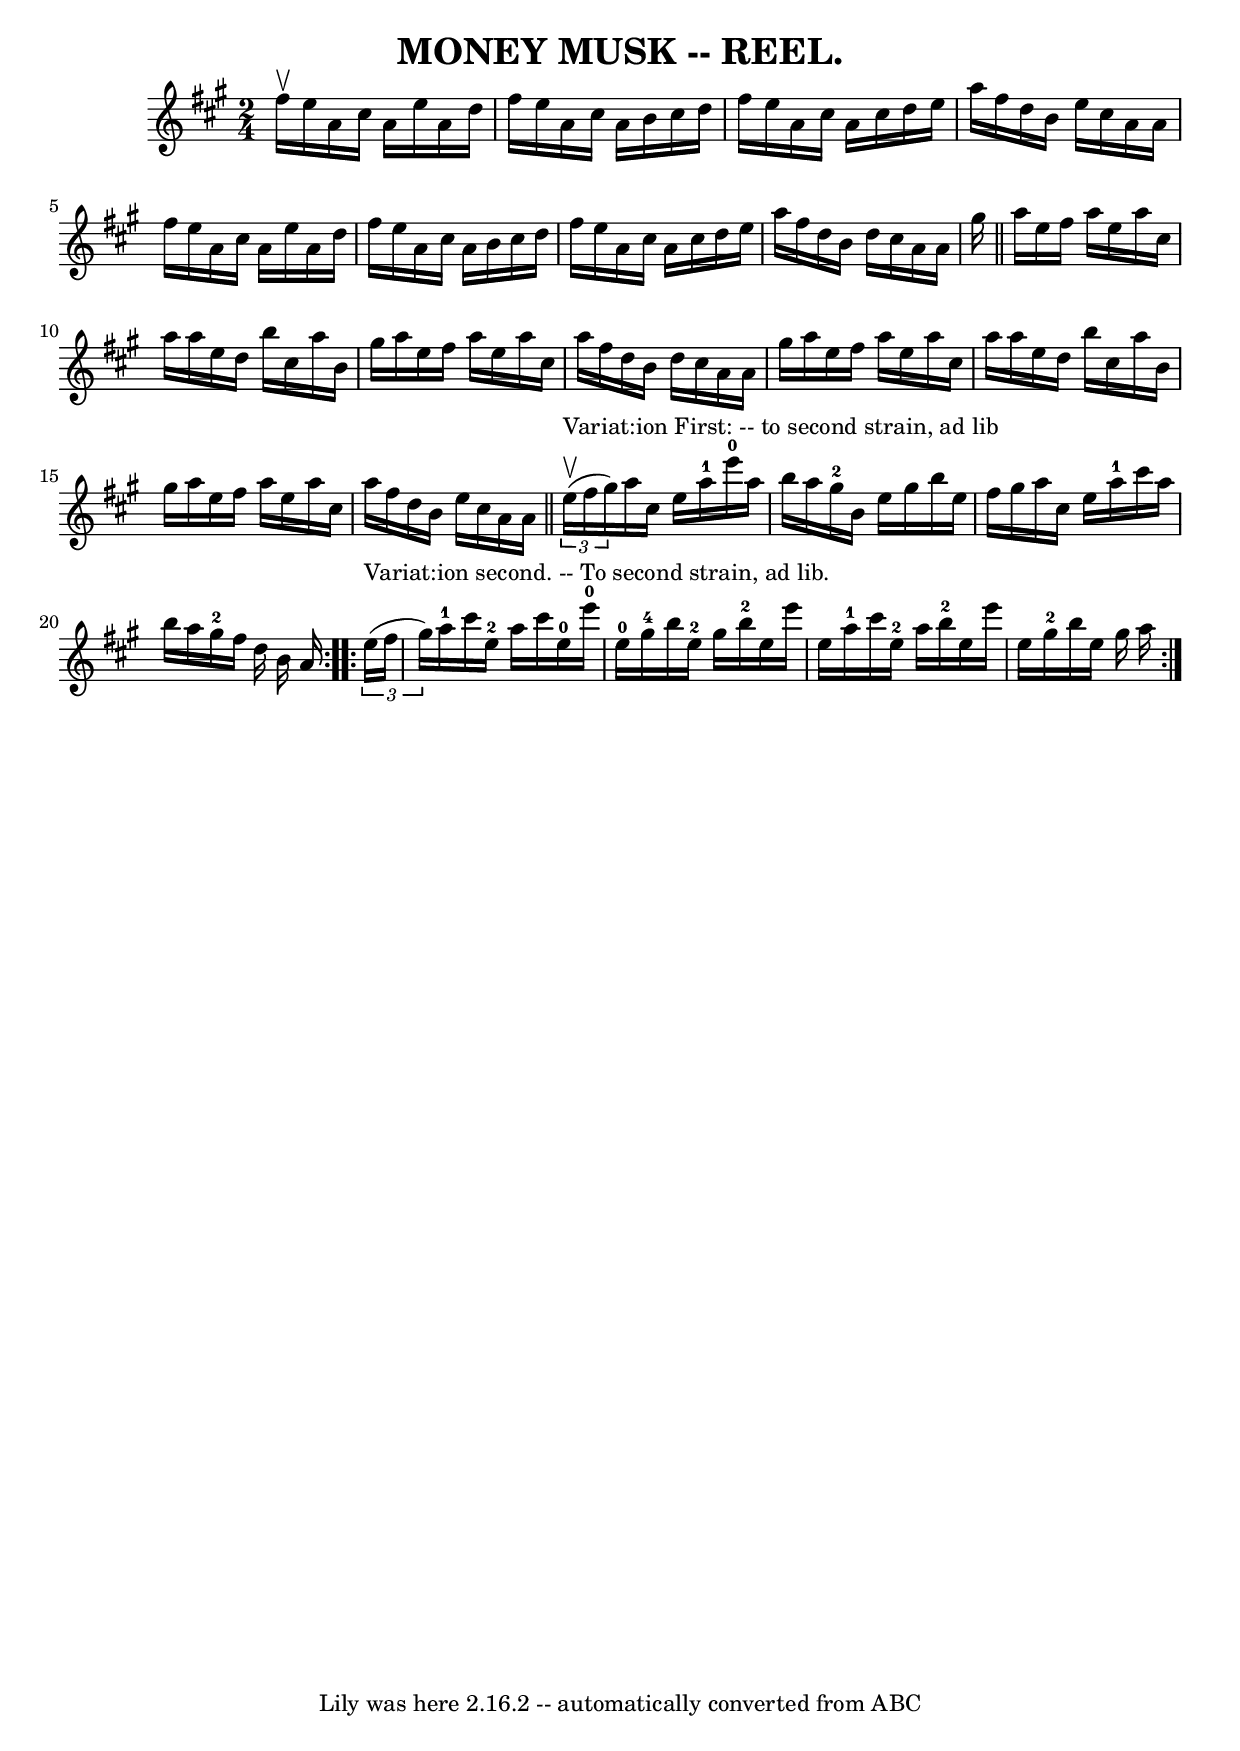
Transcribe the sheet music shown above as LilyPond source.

\version "2.16.2"
\include "Mammoth.ily"
\header {
	crossRefNumber = "6"
	footnotes = ""
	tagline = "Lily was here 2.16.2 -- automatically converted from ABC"
	title = "MONEY MUSK -- REEL."
}
voicedefault =  {


\time 2/4 
\key a \major fis''16^\upbow |
 e''16 a'16 cis''16   
 a'16 e''16 a'16 d''16 fis''16  |
 e''16 a'16 cis''16 
 a'16 b'16 cis''16 d''16 fis''16  |
 e''16 a'16    
cis''16 a'16 cis''16 d''16 e''16 a''16  |
 fis''16    
d''16 b'16 e''16 cis''16 a'16 a'16 fis''16  |
     
e''16 a'16 cis''16 a'16 e''16 a'16 d''16 fis''16  |
 
 e''16 a'16 cis''16 a'16 b'16 cis''16 d''16 fis''16  
|
 e''16 a'16 cis''16 a'16 cis''16 d''16 e''16    
a''16  |
 fis''16 d''16 b'16 d''16 cis''16 a'16 a'16  
 gis''16  \bar "||" a''16 e''16 fis''16 a''16 e''16 a''16   
 cis''16 a''16  |
 a''16 e''16 d''16 b''16 cis''16    
a''16 b'16 gis''16  |
 a''16 e''16 fis''16 a''16    
e''16 a''16 cis''16 a''16  |
 fis''16 d''16 b'16    
d''16 cis''16 a'16 a'16 gis''16  |
 a''16 e''16    
fis''16 a''16 e''16 a''16 cis''16 a''16  |
 a''16    
e''16 d''16 b''16 cis''16 a''16 b'16 gis''16  |
   
a''16 e''16 fis''16 a''16 e''16 a''16 cis''16 a''16  
|
 fis''16 d''16 b'16 e''16 cis''16 a'16 a'16  
\bar "||"     \repeat volta 2 {   \times 2/3 { e''16 
^"Variat:ion First: -- to second strain, ad lib"^\upbow(fis''16 gis''16  
-) } |
 a''16 cis''16 e''16 a''16-1 e'''16-0   
a''16 b''16 a''16  |
 gis''16-2 b'16 e''16 gis''16    
b''16 e''16 fis''16 gis''16  |
 a''16 cis''16 e''16    
a''16-1 cis'''16 a''16 b''16 a''16  |
 gis''16-2   
fis''16 d''16 b'16 a'16  }     \repeat volta 2 {   \times 2/3 {   
e''16^"Variat:ion second. -- To second strain, ad lib."(fis''16 gis''16  
-) } |
 a''16-1 cis'''16 e''16-2 a''16 cis'''16    
e''16-0 e'''16-0 e''16-0 |
 gis''16-4 b''16 e''16 
-2 gis''16 b''16-2 e''16 e'''16 e''16  |
 a''16 
-1 cis'''16 e''16-2 a''16 b''16-2 e''16 e'''16    
e''16  |
 gis''16-2 b''16 e''16 gis''16 a''16  }   
}

\score{
    <<

	\context Staff="default"
	{
	    \voicedefault 
	}

    >>
	\layout {
	}
	\midi {}
}
